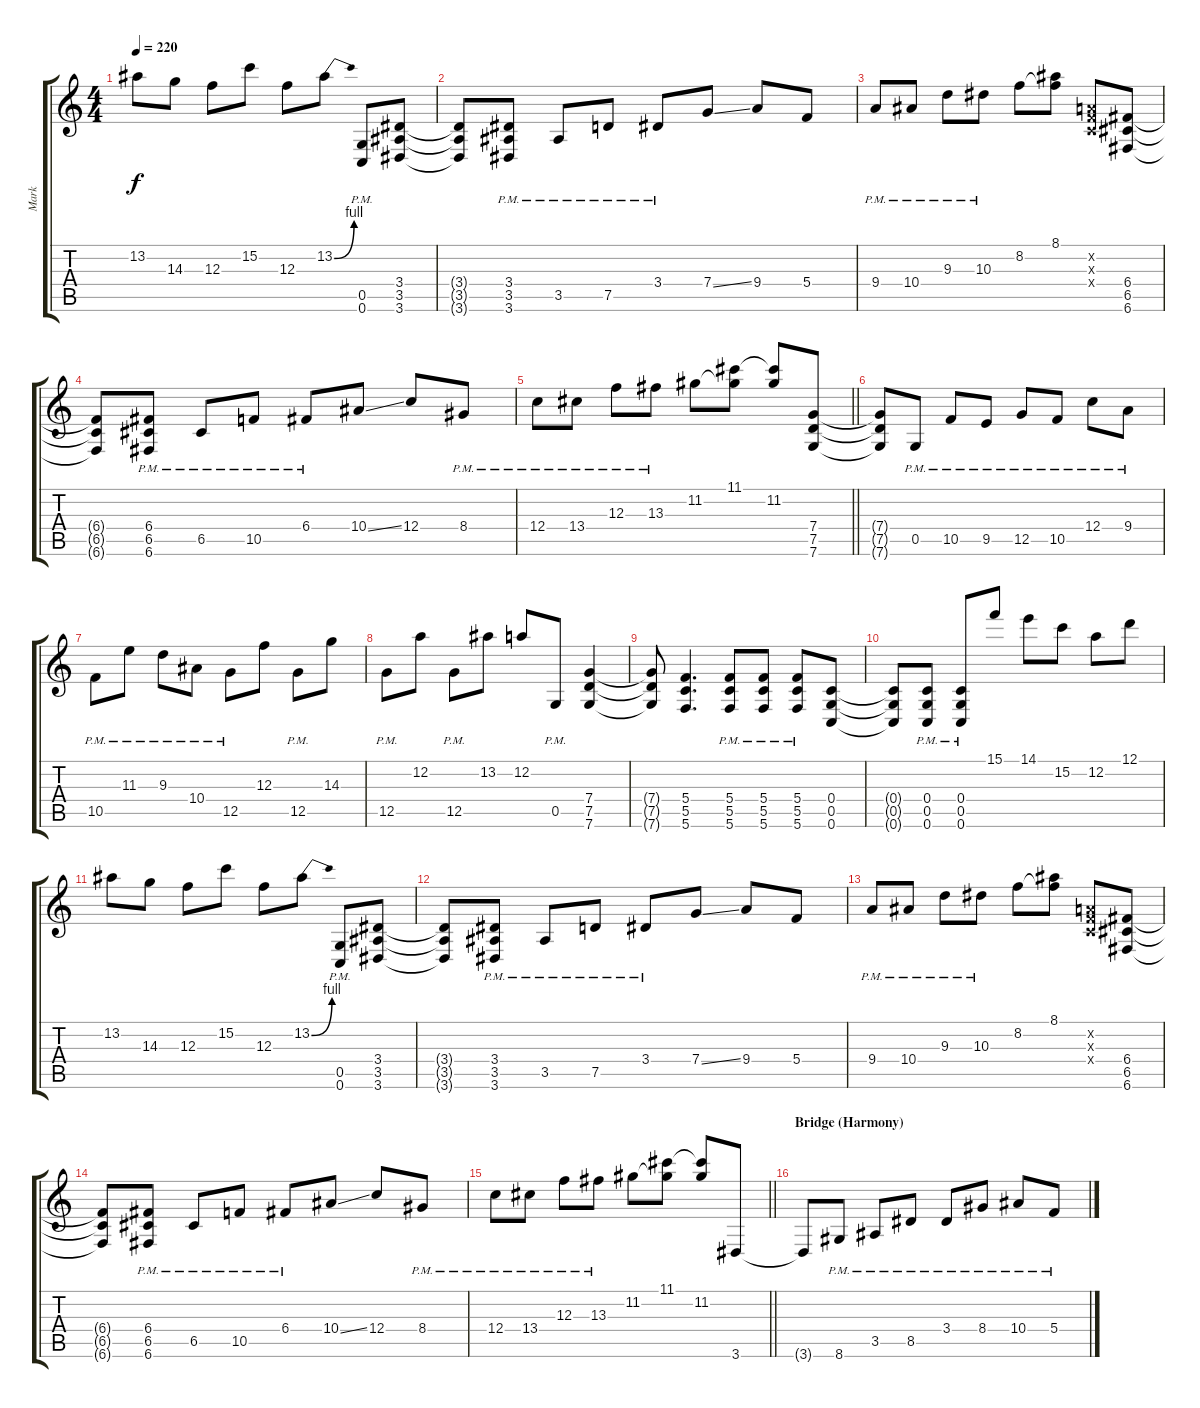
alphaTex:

\track ("Mark" "Mark") {instrument overdrivenguitar}
\staff {score tabs}
\tuning (D4 A3 F3 C3 G2 C2) {hide}
\ts (4 4)
\tempo 220
\clef g2
\ks c
13.2.8{dy f} 14.3.8 12.3.8 15.2.8 12.3.8 13.2{be (bend 0 0 60 4)}.8 (0.5{pm} 0.6{pm}).8 (3.4 3.5 3.6).8 |
(3.4{t} 3.5{t} 3.6{t}).8 (3.4{pm} 3.5{pm} 3.6{pm}).8 3.5{pm}.8 7.5{pm}.8 3.4{pm}.8 7.4{ss}.8 9.4.8 5.4.8 |
9.4{pm}.8 10.4{pm}.8 9.3{pm}.8 10.3{pm}.8 8.2.8 (8.1 8.2{t}).8 (0.2{x} 0.3{x} 0.4{x}).8 (6.4 6.5 6.6).8 |
(6.4{t} 6.5{t} 6.6{t}).8 (6.4{pm} 6.5{pm} 6.6{pm}).8 6.5{pm}.8 10.5{pm}.8 6.4{pm}.8 10.4{ss}.8 12.4.8 8.4{pm}.8 |
\barLineRight lightlight
12.4{pm}.8 13.4{pm}.8 12.3{pm}.8 13.3{pm}.8 11.2.8 (11.1 11.2{t}).8 (11.1{t} 11.2).8 (7.4 7.5 7.6).8 |
(7.4{t} 7.5{t} 7.6{t}).8 0.5{pm}.8 10.5{pm}.8 9.5{pm}.8 12.5{pm}.8 10.5{pm}.8 12.4{pm}.8 9.4{pm}.8 |
10.5{pm}.8 11.3{pm}.8 9.3{pm}.8 10.4{pm}.8 12.5{pm}.8 12.3.8 12.5{pm}.8 14.3.8 |
12.5{pm}.8 12.2.8 12.5{pm}.8 13.2.8 12.2.8 0.5{pm}.8 (7.4 7.5 7.6).4 |
(7.4{t} 7.5{t} 7.6{t}).8 (5.4 5.5 5.6).4{d} (5.4{pm} 5.5{pm} 5.6{pm}).8 (5.4{pm} 5.5{pm} 5.6{pm}).8 (5.4{pm} 5.5{pm} 5.6{pm}).8 (0.4 0.5 0.6).8 |
(0.4{t} 0.5{t} 0.6{t}).8 (0.4{pm} 0.5{pm} 0.6{pm}).8 (0.4{pm} 0.5{pm} 0.6{pm}).8 15.1.8 14.1.8 15.2.8 12.2.8 12.1.8 |
13.2.8 14.3.8 12.3.8 15.2.8 12.3.8 13.2{be (bend 0 0 60 4)}.8 (0.5{pm} 0.6{pm}).8 (3.4 3.5 3.6).8 |
(3.4{t} 3.5{t} 3.6{t}).8 (3.4{pm} 3.5{pm} 3.6{pm}).8 3.5{pm}.8 7.5{pm}.8 3.4{pm}.8 7.4{ss}.8 9.4.8 5.4.8 |
9.4{pm}.8 10.4{pm}.8 9.3{pm}.8 10.3{pm}.8 8.2.8 (8.1 8.2{t}).8 (0.2{x} 0.3{x} 0.4{x}).8 (6.4 6.5 6.6).8 |
(6.4{t} 6.5{t} 6.6{t}).8 (6.4{pm} 6.5{pm} 6.6{pm}).8 6.5{pm}.8 10.5{pm}.8 6.4{pm}.8 10.4{ss}.8 12.4.8 8.4{pm}.8 |
\barLineRight lightlight
12.4{pm}.8 13.4{pm}.8 12.3{pm}.8 13.3{pm}.8 11.2.8 (11.1 11.2{t}).8 (11.1{t} 11.2).8 3.6.8 |
\section ("" "Bridge (Harmony)")
3.6{t}.8 8.6{pm}.8 3.5{pm}.8 8.5{pm}.8 3.4{pm}.8 8.4{pm}.8 10.4{pm}.8 5.4{pm}.8
